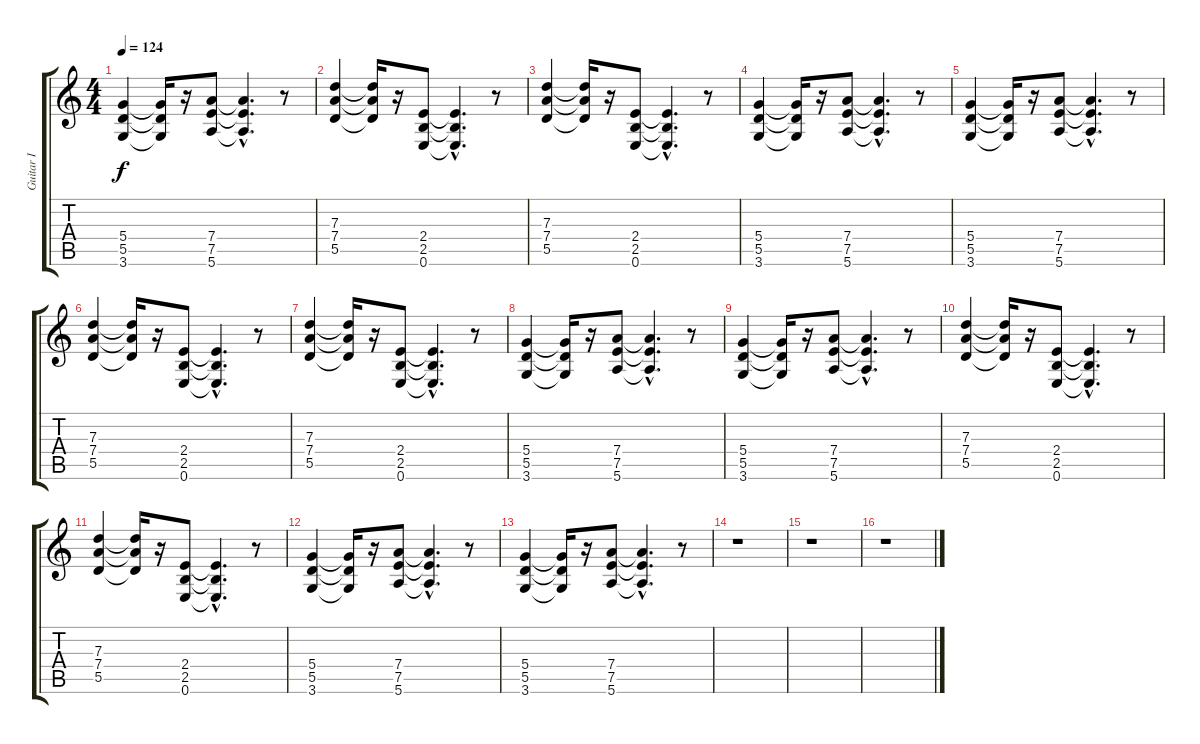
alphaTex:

\track ("Guitar I" "Guitar I") {instrument overdrivenguitar}
\staff {score tabs}
\tuning (E4 B3 G3 D3 A2 E2) {hide}
\ts (4 4)
\tempo 124
\clef g2
\ks c
(5.4 5.5 3.6).4{dy f} (5.4{t} 5.5{t} 3.6{t}).16 r.16 (7.4 7.5 5.6).8 (7.4{hac t} 7.5{hac t} 5.6{hac t}).4{d} r.8 |
(7.3 7.4 5.5).4 (7.3{t} 7.4{t} 5.5{t}).16 r.16 (2.4 2.5 0.6).8 (2.4{hac t} 2.5{hac t} 0.6{hac t}).4{d} r.8 |
(7.3 7.4 5.5).4 (7.3{t} 7.4{t} 5.5{t}).16 r.16 (2.4 2.5 0.6).8 (2.4{hac t} 2.5{hac t} 0.6{hac t}).4{d} r.8 |
(5.4 5.5 3.6).4 (5.4{t} 5.5{t} 3.6{t}).16 r.16 (7.4 7.5 5.6).8 (7.4{hac t} 7.5{hac t} 5.6{hac t}).4{d} r.8 |
(5.4 5.5 3.6).4 (5.4{t} 5.5{t} 3.6{t}).16 r.16 (7.4 7.5 5.6).8 (7.4{hac t} 7.5{hac t} 5.6{hac t}).4{d} r.8 |
(7.3 7.4 5.5).4 (7.3{t} 7.4{t} 5.5{t}).16 r.16 (2.4 2.5 0.6).8 (2.4{hac t} 2.5{hac t} 0.6{hac t}).4{d} r.8 |
(7.3 7.4 5.5).4 (7.3{t} 7.4{t} 5.5{t}).16 r.16 (2.4 2.5 0.6).8 (2.4{hac t} 2.5{hac t} 0.6{hac t}).4{d} r.8 |
(5.4 5.5 3.6).4 (5.4{t} 5.5{t} 3.6{t}).16 r.16 (7.4 7.5 5.6).8 (7.4{hac t} 7.5{hac t} 5.6{hac t}).4{d} r.8 |
(5.4 5.5 3.6).4 (5.4{t} 5.5{t} 3.6{t}).16 r.16 (7.4 7.5 5.6).8 (7.4{hac t} 7.5{hac t} 5.6{hac t}).4{d} r.8 |
(7.3 7.4 5.5).4 (7.3{t} 7.4{t} 5.5{t}).16 r.16 (2.4 2.5 0.6).8 (2.4{hac t} 2.5{hac t} 0.6{hac t}).4{d} r.8 |
(7.3 7.4 5.5).4 (7.3{t} 7.4{t} 5.5{t}).16 r.16 (2.4 2.5 0.6).8 (2.4{hac t} 2.5{hac t} 0.6{hac t}).4{d} r.8 |
(5.4 5.5 3.6).4 (5.4{t} 5.5{t} 3.6{t}).16 r.16 (7.4 7.5 5.6).8 (7.4{hac t} 7.5{hac t} 5.6{hac t}).4{d} r.8 |
(5.4 5.5 3.6).4 (5.4{t} 5.5{t} 3.6{t}).16 r.16 (7.4 7.5 5.6).8 (7.4{hac t} 7.5{hac t} 5.6{hac t}).4{d} r.8 |
r.1 |
r.1 |
r.1
